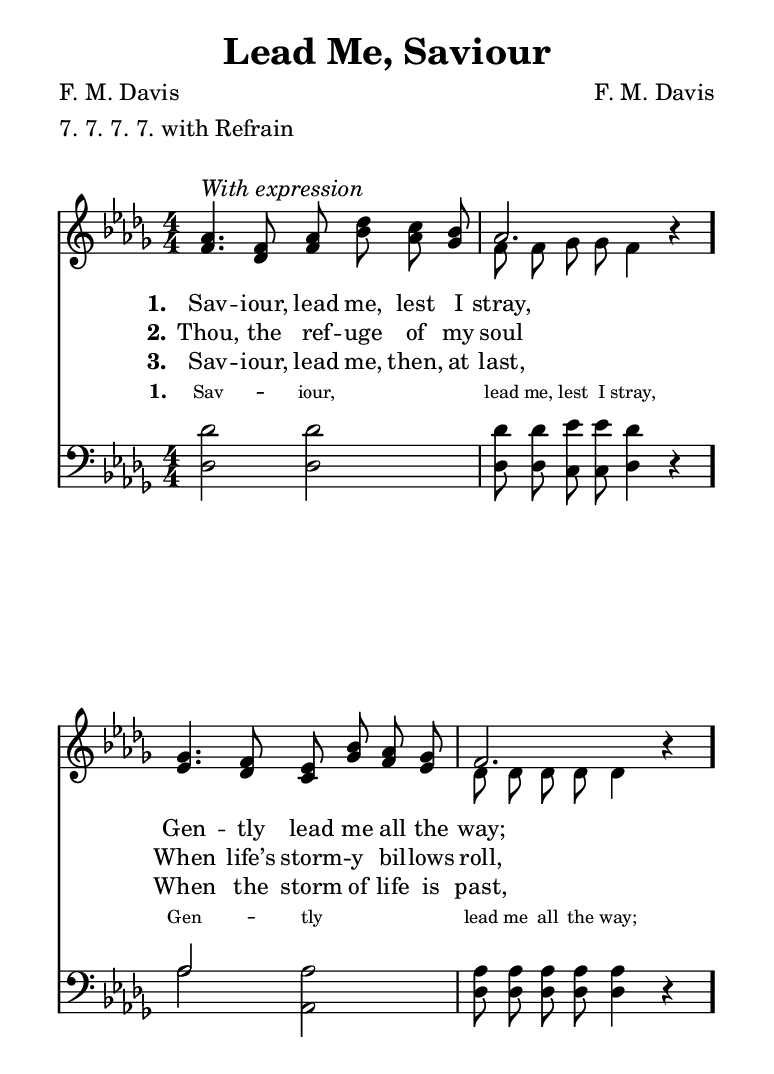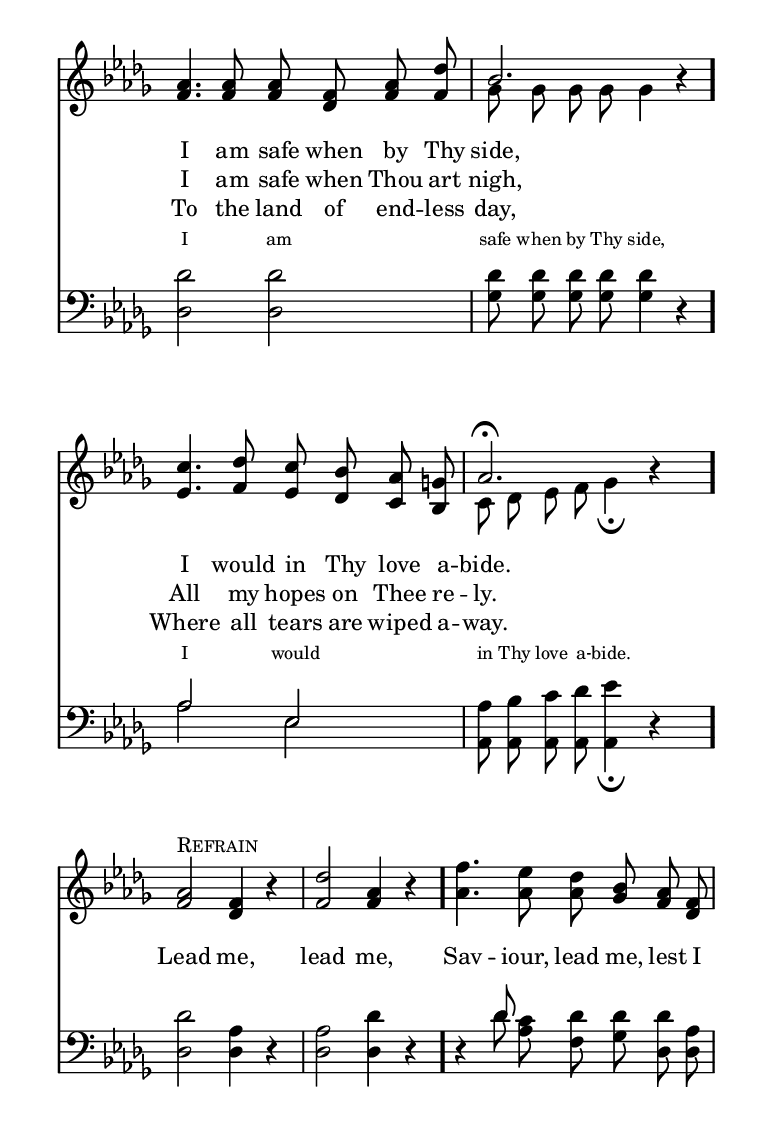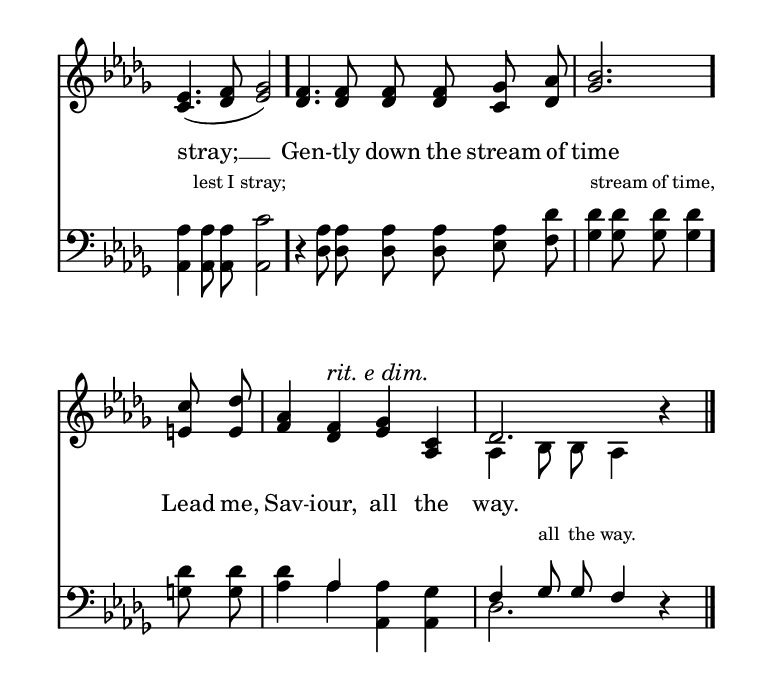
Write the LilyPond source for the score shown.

% expect two warnings about pages out of bounds
#(ly:expect-warning "number of pages is out of bounds")
#(ly:expect-warning "number of pages is out of bounds")
\include "common/global.ily"
\paper {
  \include "common/paper.ily"
  page-count = #(cond (is-eogsized 1) (#t #f))
  system-system-spacing.padding = 0
  system-system-spacing.basic-distance = 0
}

\header{
  hymnnumber = "234"
  title = "Lead Me, Saviour"
  tunename = ""
  meter = "7. 7. 7. 7. with Refrain"
  poet = "F. M. Davis"
  composer = "F. M. Davis"
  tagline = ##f
}

ta = { \tempo 4=80 }
tb = { \tempo 4=40 }

global = {
  \include "common/overrides.ily"
  \override Staff.TimeSignature.style = #'numbered
  \time 4/4
  \override Score.MetronomeMark.transparent = ##t % hide all fermata changes too
  \ta
  \key des \major
  \autoBeamOff
}

notesSoprano = {
\global
\relative c'' {

  aes4.^\markup{\italic { With expression } } f8 aes8 des c bes | aes2. r4 |
  ges4. f8 ees bes' aes ges | f2. r4 |
  aes4. aes8 aes f aes des | bes2. r4 |
  c4. des8 c bes aes g | aes2.\fermata r4 |

  << s^\markup { \small \caps "Refrain" }
  { aes2 f4 r | des'2 aes4 r } >>
  f'4. ees8 des bes aes f | ees4.( f8 ges2) |
  f4. f8 f f ges aes | bes2.
  c8 des | aes4 f^\markup{\italic{rit. e dim.}} ges c, | des2. r4 |

  \bar "|."

}
}

notesAlto = {
\global
\relative e' {

  f4. des8 f bes aes ges | f8 f ges ges f4 r4 |
  ees4. des8 c ges' f ees | des des des des des4 r4 |
  f4. f8 f des f f | ges8 ges ges ges ges4 r4 |
  ees4. f8 ees des c bes | c des ees f \tb ges4\fermata \ta r4 |

  f2 des4 r | f2 f4 r |
  aes4. aes8 aes ges f des | c4.( des8 ees2) |
  des4. des8 des des c des | ges2.
  e8 e | f4 des ees aes, | aes4 bes8 bes aes4 r4 |

}
}

notesTenor = {
\global
\relative a {

  des2 des | des8 des ees ees des4 r |
  aes2 aes | aes8 aes aes aes aes4 r |
  des2 des | des8 des des des des4 r |
  aes2 ees | aes8 bes c des ees4 r |

  des2 aes4 r | aes2 des4 r |
  r4 des8 c des des des aes | aes4 aes8 aes c2 |
  r4 aes8 aes aes aes aes des | des4 des8 des des4
  des8 des | des4 aes aes ges | f4 ges8 ges f4 r |

}
}

notesBass = {
\global
\relative f {

  des2 des | des8 des c c des4 r |
  aes'2 aes, | des8 des des des des4 r |
  des2 des | ges8 ges ges ges ges4 r |
  aes2 ees | aes,8 aes aes aes aes4_\fermata r4 |

  des2 des4 r | des2 des4 r |
  r4 des'8 aes f ges des des | aes4 aes8 aes aes2 |
  r4 des8 des des des ees f | ges4 ges8 ges ges4
  g8 g | aes4 aes aes, aes | des2. r4 |

}
}

Refrain = \lyricmode {

Lead me, lead me, \bar "."
Sav -- iour, lead me, lest I stray; __ \bar "."
Gen -- tly down the stream of time \bar "."
Lead me, Sav -- iour, all the way. \bar "."

}

wordsA = \lyricmode {
\set stanza = "1."

Sav -- iour, lead me, lest I stray, \bar "."
Gen -- tly lead me all the way; \bar "."
I am safe when by Thy side, \bar "."
I would in Thy love a -- bide. \bar "."

}

wordsB = \lyricmode {
\set stanza = "2."

Thou, the ref -- uge of my soul
When life’s storm -- y bil -- lows roll,
I am safe when Thou art nigh,
All my hopes on Thee re -- ly.

\Refrain

}

wordsC = \lyricmode {
\set stanza = "3."

Sav -- iour, lead me, then, at last,
When the storm of life is past,
To the land of end -- less day,
Where all tears are wiped a -- way.

}

underWords = \lyricmode {
\override LyricText.font-size = #-2
\set stanza = \markup { \small "1." }

Sav -- iour, lead me, lest I stray,
Gen -- tly lead me all the way;
I am safe when by Thy side,
I would in Thy love a -- bide.

\repeat unfold 11 \skip 4
lest I stray;
\repeat unfold 7 \skip 4
stream of time,
\repeat unfold 7 \skip 4
all the way.

}

\score {
  \context ChoirStaff <<
    \context Staff = upper <<
      \set Staff.autoBeaming = ##f
      \set ChoirStaff.systemStartDelimiter = #'SystemStartBar
      \set ChoirStaff.printPartCombineTexts = ##f
      \partcombine #'(2 . 11) \notesSoprano \notesAlto
      \context NullVoice = sopranos { \voiceOne << \notesSoprano >> }
      \context Lyrics = one   \lyricsto sopranos \wordsA
      \context Lyrics = two   \lyricsto sopranos \wordsB
      \context Lyrics = three \lyricsto sopranos \wordsC
    >>
    \context Staff = men <<
      \set Staff.autoBeaming = ##f
      \clef bass
      \set ChoirStaff.printPartCombineTexts = ##f
      \partcombine #'(2 . 11) \notesTenor \notesBass
      \context NullVoice = tenors { \voiceOne << \notesTenor >> }
      \context Lyrics = four \with { alignAboveContext = men } \lyricsto tenors \underWords
    >>
  >>
  \layout {
    \include "common/layout.ily"
  }
  #(cond ((ly:get-option 'eog-midi-permitted) #{ \midi{
    \include "common/midi.ily"
  } #}))
}

\version "2.19.49"  % necessary for upgrading to future LilyPond versions.

% vi:set et ts=2 sw=2 ai nocindent syntax=lilypond:
